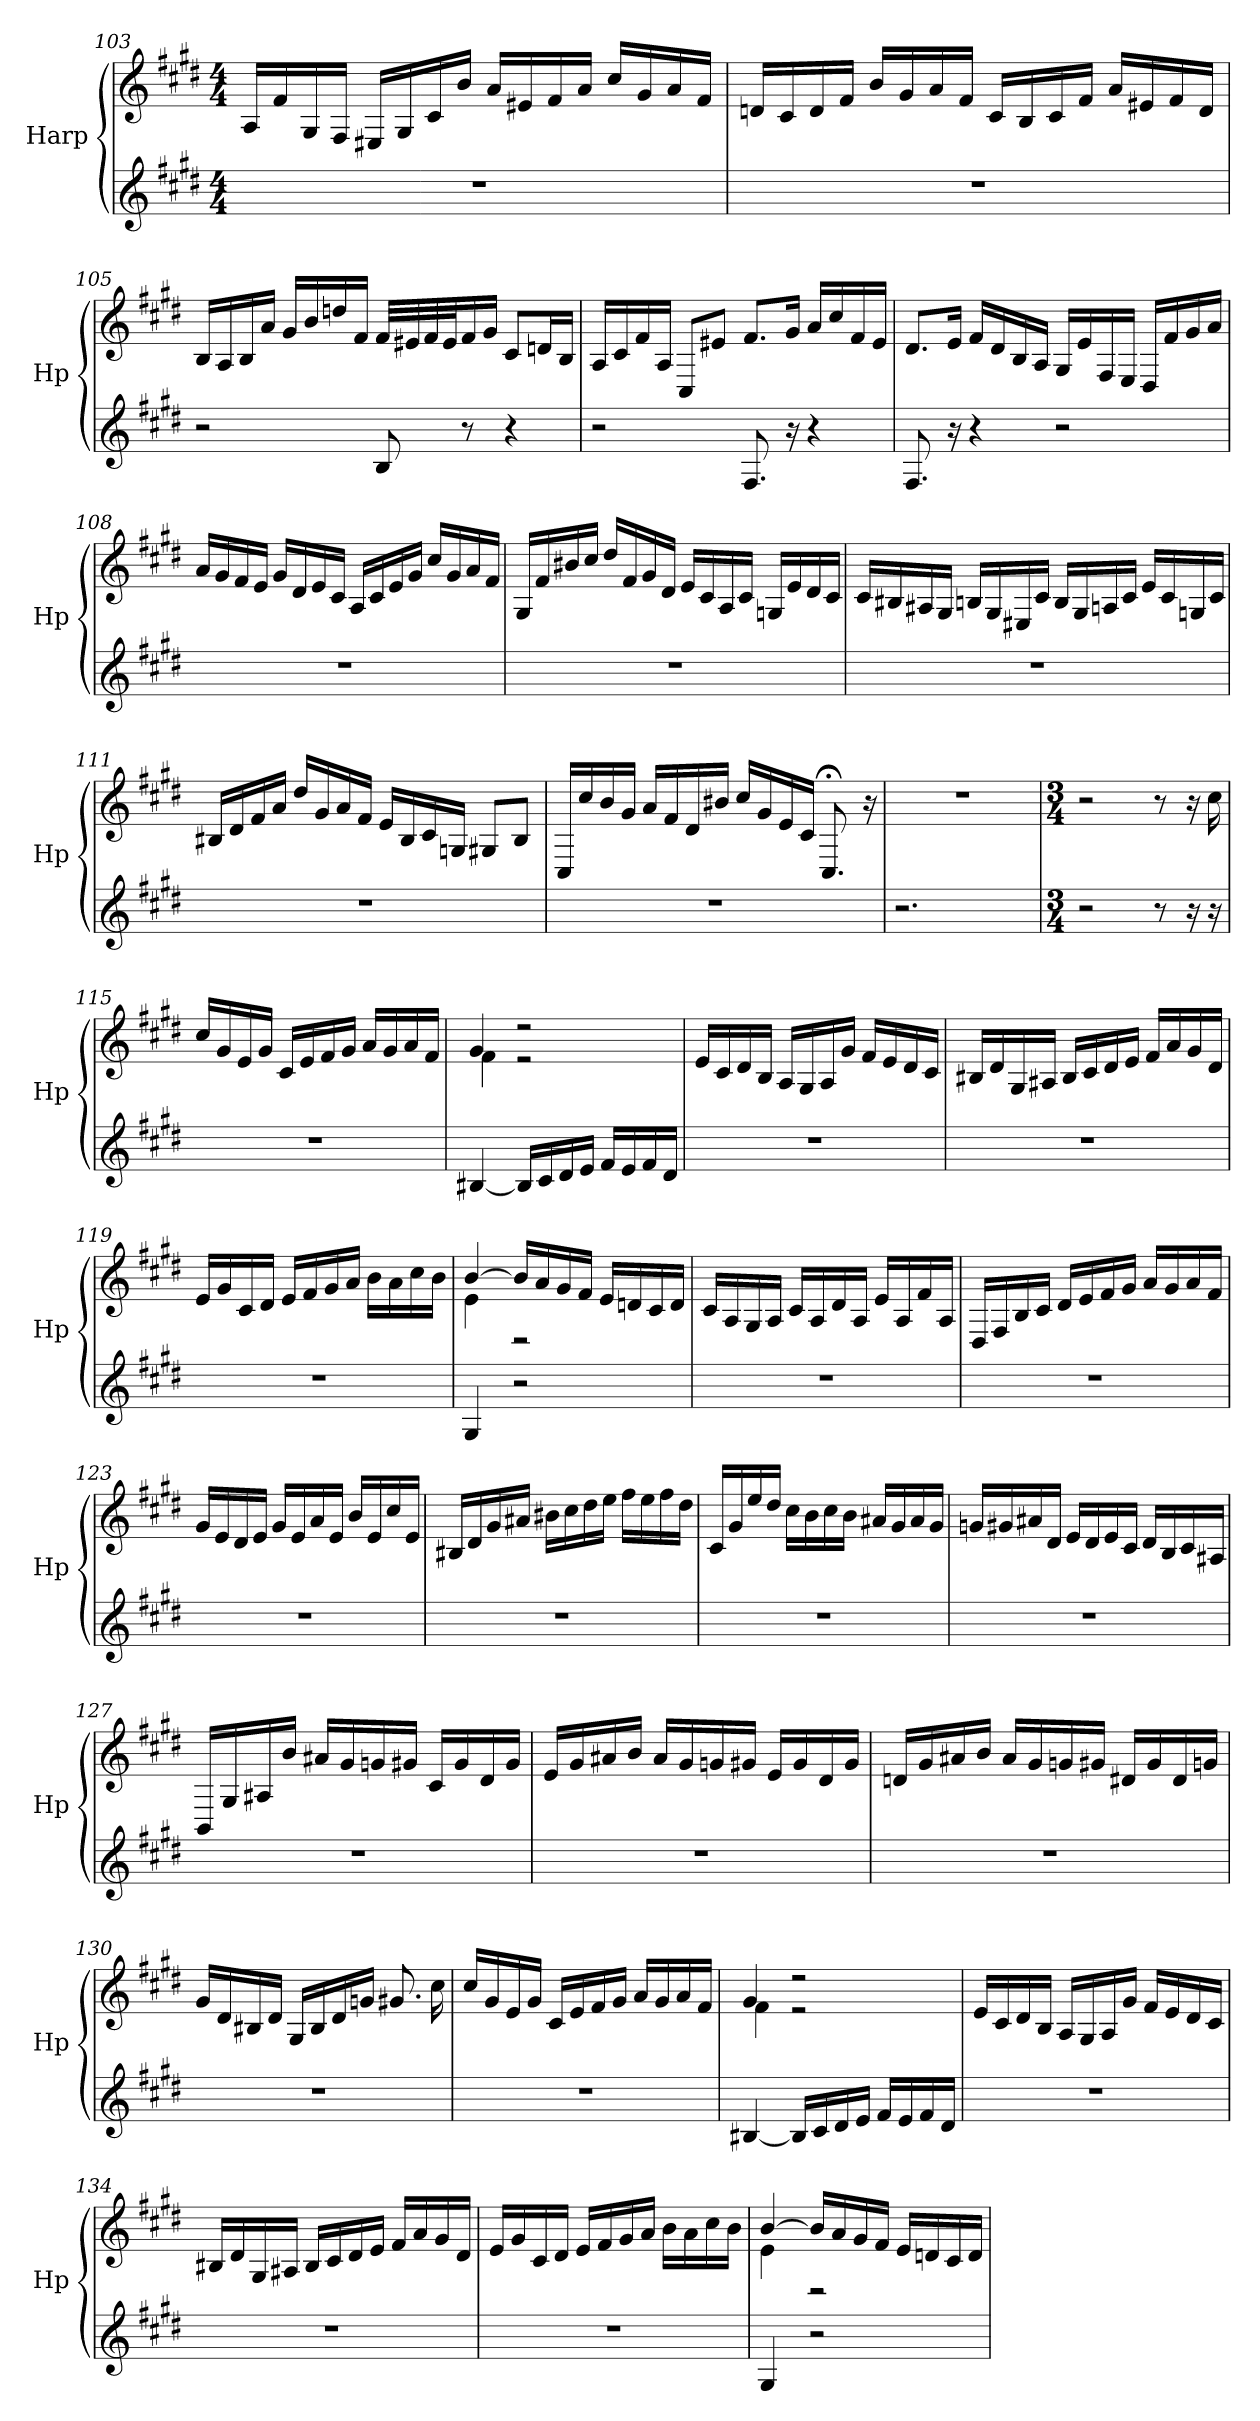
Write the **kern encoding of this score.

**kern	**kern
*part1	*part1
*staff2	*staff1
*I"Harp	*
*I'Hp	*
*clefG2	*clefG2
*k[f#c#g#d#]	*k[f#c#g#d#]
*M4/4	*M4/4
=103	=103
1r	16A/LL
.	16f#/
.	16G#/
.	16F#/JJ
.	16E#X/LL
.	16G#/
.	16c#/
.	16b/JJ
.	16a/LL
.	16e#X/
.	16f#/
.	16a/JJ
.	16cc#/LL
.	16g#/
.	16a/
.	16f#/JJ
!!LO:LB:g=z
=104	=104
1r	16dn/LL
.	16c#/
.	16d/
.	16f#/JJ
.	16b/LL
.	16g#/
.	16a/
.	16f#/JJ
.	16c#/LL
.	16B/
.	16c#/
.	16f#/JJ
.	16a/LL
.	16e#X/
.	16f#/
.	16d/JJ
=105	=105
2r	16B/LL
.	16A/
.	16B/
.	16a/JJ
.	16g#/LL
.	16b/
.	16ddn/
.	16f#/JJ
8B/	32f#/LLL
.	32e#X/
.	32f#/
.	32e#/J
8r	16f#/
.	16g#/JJ
4r	8c#/L
.	16dn/L
.	16B/JJ
!!LO:PB:g=z
=106	=106
2r	16A/LL
.	16c#/
.	16f#/
.	16A/JJ
.	8C#/L
.	8e#X/J
8.F#/	8.f#/L
16r	16g#/Jk
4r	16a/LL
.	16cc#/
.	16f#/
.	16e#/JJ
=107	=107
8.F#/	8.d#/L
16r	16e/Jk
4r	16f#/LL
.	16d#/
.	16B/
.	16A/JJ
2r	16G#/LL
.	16e/
.	16F#/
.	16E/JJ
.	16D#/LL
.	16f#/
.	16g#/
.	16a/JJ
!!LO:LB:g=z
=108	=108
1r	16a/LL
.	16g#/
.	16f#/
.	16e/JJ
.	16g#/LL
.	16d#/
.	16e/
.	16c#/JJ
.	16A/LL
.	16c#/
.	16e/
.	16g#/JJ
.	16cc#/LL
.	16g#/
.	16a/
.	16f#/JJ
=109	=109
1r	16G#/LL
.	16f#/
.	16b#X/
.	16cc#/JJ
.	16dd#/LL
.	16f#/
.	16g#/
.	16d#/JJ
.	16e/LL
.	16c#/
.	16A/
.	16c#/JJ
.	16Gn/LL
.	16e/
.	16d#/
.	16c#/JJ
!!LO:LB:g=z
=110	=110
1r	16c#/LL
.	16B#X/
.	16A#X/
.	16G#/JJ
.	16Bn/LL
.	16G#/
.	16E#X/
.	16c#/JJ
.	16B/LL
.	16G#/
.	16An/
.	16c#/JJ
.	16e/LL
.	16c#/
.	16Gn/
.	16c#/JJ
=111	=111
1r	16B#X/LL
.	16d#/
.	16f#/
.	16a/JJ
.	16dd#/LL
.	16g#/
.	16a/
.	16f#/JJ
.	16e/LL
.	16B#/
.	16c#/
.	16Gn/JJ
.	8G#X/L
.	8B#/J
!!LO:LB:g=z
=112	=112
1r	16C#/LL
.	16cc#/
.	16b/
.	16g#/JJ
.	16a/LL
.	16f#/
.	16d#/
.	16b#X/JJ
.	16cc#/LL
.	16g#/
.	16e/
.	16c#/JJ
.	8.C#;</
.	16r
=113	=113
2.r	1r
4ryy	.
!!LO:LB:g=z
=114	=114
*M3/4	*M3/4
2r	2r
8r	8r
16r	16r
16r	16cc#\
=115	=115
2.r	16cc#/LL
.	16g#/
.	16e/
.	16g#/JJ
.	16c#/LL
.	16e/
.	16f#/
.	16g#/JJ
.	16a/LL
.	16g#/
.	16a/
.	16f#/JJ
=116	=116
*	*^
[4B#X/	4g#/	4f#\
16B#/LL]	2r	2r
16c#/	.	.
16d#/	.	.
16e/JJ	.	.
16f#/LL	.	.
16e/	.	.
16f#/	.	.
16d#/JJ	.	.
*	*v	*v
=117	=117
2.r	16e/LL
.	16c#/
.	16d#/
.	16B/JJ
.	16A/LL
.	16G#/
.	16A/
.	16g#/JJ
.	16f#/LL
.	16e/
.	16d#/
.	16c#/JJ
!!LO:LB:g=z
=118	=118
2.r	16B#X/LL
.	16d#/
.	16G#/
.	16A#X/JJ
.	16B#/LL
.	16c#/
.	16d#/
.	16e/JJ
.	16f#/LL
.	16a/
.	16g#/
.	16d#/JJ
=119	=119
2.r	16e/LL
.	16g#/
.	16c#/
.	16d#/JJ
.	16e/LL
.	16f#/
.	16g#/
.	16a/JJ
.	16b\LL
.	16a\
.	16cc#\
.	16b\JJ
=120	=120
*	*^
4G#/	[4b/	4e\
2r	16b/LL]	2r
.	16a/	.
.	16g#/	.
.	16f#/JJ	.
.	16e/LL	.
.	16dn/	.
.	16c#/	.
.	16d/JJ	.
*	*v	*v
!!LO:PB:g=z
=121	=121
2.r	16c#/LL
.	16A/
.	16G#/
.	16A/JJ
.	16c#/LL
.	16A/
.	16d#/
.	16A/JJ
.	16e/LL
.	16A/
.	16f#/
.	16A/JJ
=122	=122
2.r	16D#/LL
.	16F#/
.	16B/
.	16c#/JJ
.	16d#/LL
.	16e/
.	16f#/
.	16g#/JJ
.	16a/LL
.	16g#/
.	16a/
.	16f#/JJ
=123	=123
2.r	16g#/LL
.	16e/
.	16d#/
.	16e/JJ
.	16g#/LL
.	16e/
.	16a/
.	16e/JJ
.	16b/LL
.	16e/
.	16cc#/
.	16e/JJ
!!LO:LB:g=z
=124	=124
2.r	16B#X/LL
.	16d#/
.	16g#/
.	16a#X/JJ
.	16b#X\LL
.	16cc#\
.	16dd#\
.	16ee\JJ
.	16ff#\LL
.	16ee\
.	16ff#\
.	16dd#\JJ
=125	=125
2.r	16c#/LL
.	16g#/
.	16ee/
.	16dd#/JJ
.	16cc#\LL
.	16b\
.	16cc#\
.	16b\JJ
.	16a#X/LL
.	16g#/
.	16a#/
.	16g#/JJ
=126	=126
2.r	16gn/LL
.	16g#X/
.	16a#X/
.	16d#/JJ
.	16e/LL
.	16d#/
.	16e/
.	16c#/JJ
.	16d#/LL
.	16B/
.	16c#/
.	16A#X/JJ
!!LO:LB:g=z
=127	=127
2.r	16BB/LL
.	16G#/
.	16A#X/
.	16b/JJ
.	16a#X/LL
.	16g#/
.	16gn/
.	16g#X/JJ
.	16c#/LL
.	16g#/
.	16d#/
.	16g#/JJ
=128	=128
2.r	16e/LL
.	16g#/
.	16a#X/
.	16b/JJ
.	16a#/LL
.	16g#/
.	16gn/
.	16g#X/JJ
.	16e/LL
.	16g#/
.	16d#/
.	16g#/JJ
=129	=129
2.r	16dn/LL
.	16g#/
.	16a#X/
.	16b/JJ
.	16a#/LL
.	16g#/
.	16gn/
.	16g#X/JJ
.	16d#X/LL
.	16g#/
.	16d#/
.	16gn/JJ
!!LO:LB:g=z
=130	=130
2.r	16g#/LL
.	16d#/
.	16B#X/
.	16d#/JJ
.	16G#/LL
.	16B#/
.	16d#/
.	16gn/JJ
.	8.g#X/
.	16cc#\
=131	=131
2.r	16cc#/LL
.	16g#/
.	16e/
.	16g#/JJ
.	16c#/LL
.	16e/
.	16f#/
.	16g#/JJ
.	16a/LL
.	16g#/
.	16a/
.	16f#/JJ
=132	=132
*	*^
[4B#X/	4g#/	4f#\
16B#/LL]	2r	2r
16c#/	.	.
16d#/	.	.
16e/JJ	.	.
16f#/LL	.	.
16e/	.	.
16f#/	.	.
16d#/JJ	.	.
*	*v	*v
!!LO:LB:g=z
=133	=133
2.r	16e/LL
.	16c#/
.	16d#/
.	16B/JJ
.	16A/LL
.	16G#/
.	16A/
.	16g#/JJ
.	16f#/LL
.	16e/
.	16d#/
.	16c#/JJ
=134	=134
2.r	16B#X/LL
.	16d#/
.	16G#/
.	16A#X/JJ
.	16B#/LL
.	16c#/
.	16d#/
.	16e/JJ
.	16f#/LL
.	16a/
.	16g#/
.	16d#/JJ
=135	=135
2.r	16e/LL
.	16g#/
.	16c#/
.	16d#/JJ
.	16e/LL
.	16f#/
.	16g#/
.	16a/JJ
.	16b\LL
.	16a\
.	16cc#\
.	16b\JJ
!!LO:LB:g=z
=136	=136
*	*^
4G#/	[4b/	4e\
2r	16b/LL]	2r
.	16a/	.
.	16g#/	.
.	16f#/JJ	.
.	16e/LL	.
.	16dn/	.
.	16c#/	.
.	16d/JJ	.
*	*v	*v
=	=
*-	*-
